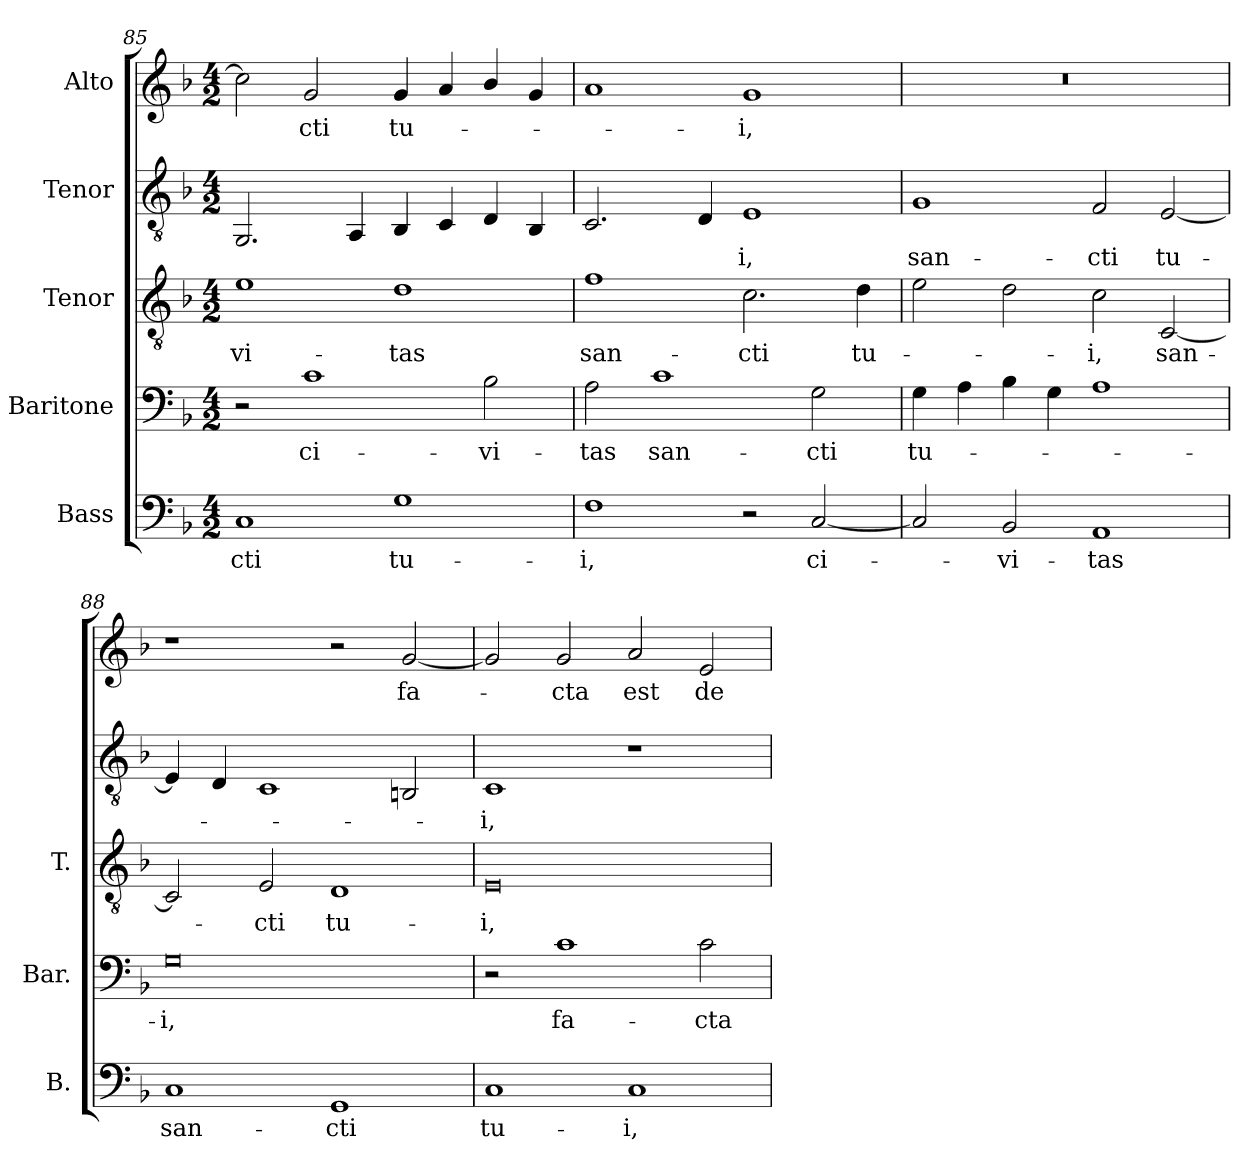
**kern	**text	**kern	**text	**kern	**text	**kern	**text	**kern	**text
*part5	*part5	*part4	*part4	*part3	*part3	*part2	*part2	*part1	*part1
*staff5	*staff5	*staff4	*staff4	*staff3	*staff3	*staff2	*staff2	*staff1	*staff1
*I"Bass	*	*I"Baritone	*	*I"Tenor	*	*I"Tenor	*	*I"Alto	*
*I'B.	*	*I'Bar.	*	*I'T.	*	*	*	*	*
!!LO:LB:g=z
*clefF4	*	*clefF4	*	*clefGv2	*	*clefGv2	*	*clefG2	*
*	*	*	*	*ITrd7c12	*	*	*	*	*
*k[b-]	*	*k[b-]	*	*k[b-]	*	*k[b-]	*	*k[b-]	*
*F:	*	*F:	*	*F:	*	*F:	*	*F:	*
*M4/2	*	*M4/2	*	*M4/2	*	*M4/2	*	*M4/2	*
=85	=85	=85	=85	=85	=85	=85	=85	=85	=85
!	!LO:LY:b:color=#000000	!	!	!	!	!	!	!	!
!	!	!	!	!	!LO:LY:b:color=#000000	!	!	!	!
1Ci	-cti	2r	.	1Ei	-vi-	2.GGi/	.	2cci\]	.
!	!	!	!LO:LY:b:color=#000000	!	!	!	!	!	!
!	!	!	!	!	!	!	!	!	!LO:LY:b:color=#000000
.	.	1ci	ci-	.	.	.	.	2gi/	-cti
.	.	.	.	.	.	4AAi/	.	.	.
!	!LO:LY:b:color=#000000	!	!	!	!	!	!	!	!
!	!	!	!	!	!LO:LY:b:color=#000000	!	!	!	!
!	!	!	!	!	!	!	!	!	!LO:LY:b:color=#000000
1Gi	tu-	.	.	1Di	-tas	4BB-i/	.	4gi/	tu-
.	.	.	.	.	.	4Ci/	.	4ai/	.
!	!	!	!LO:LY:b:color=#000000	!	!	!	!	!	!
.	.	2B-i\	-vi-	.	.	4Di/	.	4b-i/	.
.	.	.	.	.	.	4BB-i/	.	4gi/	.
=86	=86	=86	=86	=86	=86	=86	=86	=86	=86
!	!LO:LY:b:color=#000000	!	!	!	!	!	!	!	!
!	!	!	!LO:LY:b:color=#000000	!	!	!	!	!	!
!	!	!	!	!	!LO:LY:b:color=#000000	!	!	!	!
1Fi	-i,	2Ai\	-tas	1Fi	san-	2.Ci/	.	1ai	.
!	!	!	!LO:LY:b:color=#000000	!	!	!	!	!	!
.	.	1ci	san-	.	.	.	.	.	.
.	.	.	.	.	.	4Di/	.	.	.
!	!	!	!	!	!LO:LY:b:color=#000000	!	!	!	!
!	!	!	!	!	!	!	!LO:LY:b:color=#000000	!	!
!	!	!	!	!	!	!	!	!	!LO:LY:b:color=#000000
2r	.	.	.	2.Ci\	-cti	1Ei	-i,	1gi	-i,
!	!LO:LY:b:color=#000000	!	!	!	!	!	!	!	!
!	!	!	!LO:LY:b:color=#000000	!	!	!	!	!	!
[2Ci/	ci-	2Gi\	-cti	.	.	.	.	.	.
!	!	!	!	!	!LO:LY:b:color=#000000	!	!	!	!
.	.	.	.	4Di\	tu-	.	.	.	.
=87	=87	=87	=87	=87	=87	=87	=87	=87	=87
!	!	!	!LO:LY:b:color=#000000	!	!	!	!	!	!
!	!	!	!	!	!	!	!LO:LY:b:color=#000000	!LO:N:vis=1	!
2Ci/]	.	4Gi\	tu-	2Ei\	.	1Gi	san-	0r	.
.	.	4Ai\	.	.	.	.	.	.	.
!	!LO:LY:b:color=#000000	!	!	!	!	!	!	!	!
2BB-i/	-vi-	4B-i\	.	2Di\	.	.	.	.	.
.	.	4Gi\	.	.	.	.	.	.	.
!	!LO:LY:b:color=#000000	!	!	!	!	!	!	!	!
!	!	!	!	!	!LO:LY:b:color=#000000	!	!	!	!
!	!	!	!	!	!	!	!LO:LY:b:color=#000000	!	!
1AAi	-tas	1Ai	.	2Ci\	-i,	2Fi/	-cti	.	.
!	!	!	!	!	!LO:LY:b:color=#000000	!	!	!	!
!	!	!	!	!	!	!	!LO:LY:b:color=#000000	!	!
.	.	.	.	[2CCi/	san-	[2Ei/	tu-	.	.
=88	=88	=88	=88	=88	=88	=88	=88	=88	=88
!	!LO:LY:b:color=#000000	!	!	!	!	!	!	!	!
!	!	!	!LO:LY:b:color=#000000	!	!	!	!	!	!
1Ci	san-	0Gi	-i,	2CCi/]	.	4Ei/]	.	1r	.
.	.	.	.	.	.	4Di/	.	.	.
!	!	!	!	!	!LO:LY:b:color=#000000	!	!	!	!
.	.	.	.	2EEi/	-cti	1Ci	.	.	.
!	!LO:LY:b:color=#000000	!	!	!	!	!	!	!	!
!	!	!	!	!	!LO:LY:b:color=#000000	!	!	!	!
1GGi	-cti	.	.	1DDi	tu-	.	.	2r	.
!	!	!	!	!	!	!	!	!	!LO:LY:b:color=#000000
.	.	.	.	.	.	2BBni/	.	[2gi/	fa-
=89	=89	=89	=89	=89	=89	=89	=89	=89	=89
!	!LO:LY:b:color=#000000	!	!	!	!	!	!	!	!
!	!	!	!	!	!LO:LY:b:color=#000000	!	!	!	!
!	!	!	!	!	!	!	!LO:LY:b:color=#000000	!	!
1Ci	tu-	2r	.	0EEi	-i,	1Ci	-i,	2gi/]	.
!	!	!	!LO:LY:b:color=#000000	!	!	!	!	!	!
!	!	!	!	!	!	!	!	!	!LO:LY:b:color=#000000
.	.	1ci	fa-	.	.	.	.	2gi/	-cta
!	!LO:LY:b:color=#000000	!	!	!	!	!	!	!	!
!	!	!	!	!	!	!	!	!	!LO:LY:b:color=#000000
1Ci	-i,	.	.	.	.	1r	.	2ai/	est
!	!	!	!LO:LY:b:color=#000000	!	!	!	!	!	!
!	!	!	!	!	!	!	!	!	!LO:LY:b:color=#000000
.	.	2ci\	-cta	.	.	.	.	2ei/	de-
=	=	=	=	=	=	=	=	=	=
*-	*-	*-	*-	*-	*-	*-	*-	*-	*-
